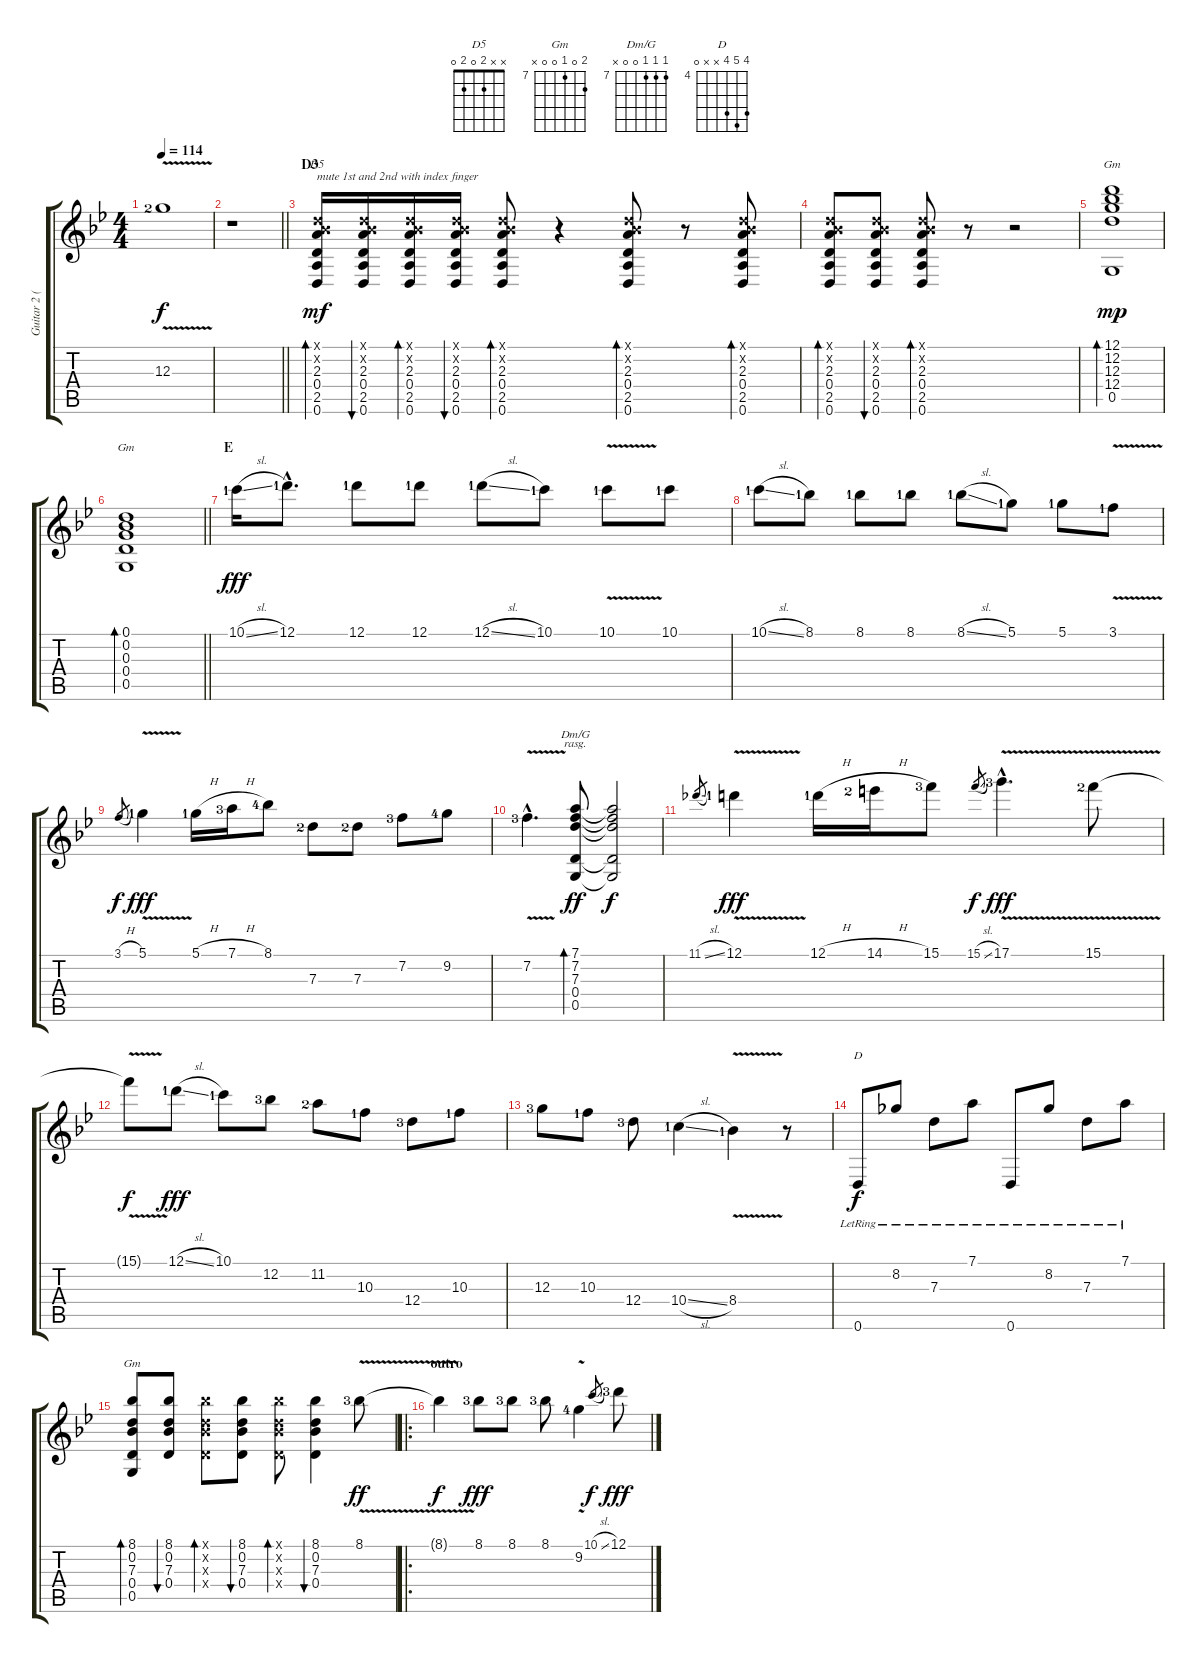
\track ("Guitar 2 (Open G minor) - solos" "Guitar 2 (") {instrument acousticguitarnylon}
\staff {score tabs}
\tuning (D4 Bb3 G3 D3 G2 D2) {hide}
\chord ("D5" x x 2 0 2 0)
\chord ("Gm" 12 12 12 12 0 x) {firstfret 12 barre 12}
\chord ("Gm" 0 0 0 0 0 x)
\chord ("Dm/G" 7 7 7 0 0 x) {firstfret 7}
\chord ("D" 7 8 7 x x 0) {firstfret 4}
\chord ("Gm" 8 0 7 0 0 x) {firstfret 7}
\ts (4 4)
\tempo 114
\clef g2
\ks gminor
12.3{v lf 3}.1{dy f} |
\barLineRight lightlight
r.1 |
\section ("" "D3")
(0.1{x} 0.2{x} 2.3 0.4 2.5 0.6).16{bd 30 ch "D5" txt "mute 1st and 2nd with index finger" dy mf} (0.1{x} 0.2{x} 2.3 0.4 2.5 0.6).16{bu 30} (0.1{x} 0.2{x} 2.3 0.4 2.5 0.6).16{bd 30} (0.1{x} 0.2{x} 2.3 0.4 2.5 0.6).16{bu 30} (0.1{x} 0.2{x} 2.3 0.4 2.5 0.6).8{bd 30} r.4 (0.1{x} 0.2{x} 2.3 0.4 2.5 0.6).8{bd 30} r.8 (0.1{x} 0.2{x} 2.3 0.4 2.5 0.6).8{bd 30} |
(0.1{x} 0.2{x} 2.3 0.4 2.5 0.6).8{bd 30} (0.1{x} 0.2{x} 2.3 0.4 2.5 0.6).8{bu 30} (0.1{x} 0.2{x} 2.3 0.4 2.5 0.6).8{bd 30} r.8 r.2 |
(12.1 12.2 12.3 12.4 0.5).1{bd 30 ch "Gm" dy mp} |
\barLineRight lightlight
(0.1 0.2 0.3 0.4 0.5).1{bd 120 ch "Gm"} |
\section ("" "E")
10.1{sl lf 2}.16{dy fff} 12.1{hac lf 2}.8{d} 12.1{lf 2}.8 12.1{lf 2}.8 12.1{sl lf 2}.8 10.1{lf 2}.8 10.1{v lf 2}.8 10.1{lf 2}.8 |
10.1{sl lf 2}.8 8.1{lf 2}.8 8.1{lf 2}.8 8.1{lf 2}.8 8.1{sl lf 2}.8 5.1{lf 2}.8 5.1{lf 2}.8 3.1{v lf 2}.8 |
3.1{h}.8{gr dy f} 5.1{v lf 2}.4{dy fff} 5.1{h lf 2}.16 7.1{h lf 4}.16 8.1{lf 5}.8 7.3{lf 3}.8 7.3{lf 3}.8 7.2{lf 4}.8 9.2{lf 5}.8 |
7.2{v hac lf 4}.4{d} (7.1 7.2 7.3 0.4 0.5).8{bd 480 ch "Dm/G" rasg ii dy ff} (7.1{t} 7.2{t} 7.3{t} 0.4{t} 0.5{t}).2{dy f} |
11.1{sl}.8{gr} 12.1{v lf 2}.4{dy fff} 12.1{h lf 2}.16 14.1{h lf 3}.16 15.1{lf 4}.8 15.1{sl}.8{gr dy f} 17.1{v hac lf 4}.4{d dy fff} 15.1{v lf 3}.8 |
15.1{t}.8{dy f} 12.1{sl lf 2}.8{dy fff} 10.1{lf 2}.8 12.2{lf 4}.8 11.2{lf 3}.8 10.3{lf 2}.8 12.4{lf 4}.8 10.3{lf 2}.8 |
12.3{lf 4}.8 10.3{lf 2}.8 12.4{lf 4}.8 10.4{sl lf 2}.4 8.4{v lf 2}.4 r.8 |
0.6{lr}.8{ch "D" dy f} 8.2{lr}.8 7.3{lr}.8 7.1{lr}.8 0.6{lr}.8 8.2{lr}.8 7.3{lr}.8 7.1{lr}.8 |
(8.1 0.2 7.3 0.4 0.5).8{bd 60 ch "Gm"} (8.1 0.2 7.3 0.4).8{bu 60} (8.1{x} 0.2{x} 7.3{x} 0.4{x}).8{bd 60} (8.1 0.2 7.3 0.4).8{bu 60} (8.1{x} 0.2{x} 7.3{x} 0.4{x}).8{bd 60} (8.1 0.2 7.3 0.4).4{bu 60} 8.1{v lf 4}.8{dy ff} |
\ro
\section ("" "outro")
8.1{t}.4{dy f} 8.1{lf 4}.8{dy fff} 8.1{lf 4}.8 8.1{lf 4}.8 9.2{v lf 5}.4 10.1{sl}.8{gr dy f} 12.1{lf 4}.8{dy fff}
